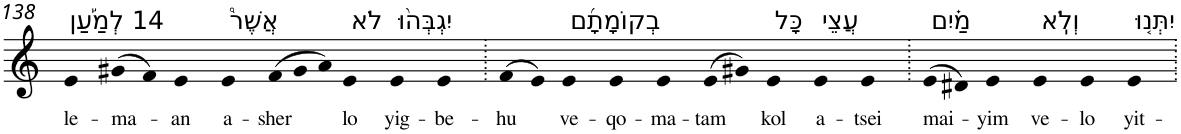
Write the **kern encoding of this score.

**kern	**text
*part1	*part1
*staff1	*staff1
*I"Piano	*
*I'Pno	*
!!LO:PB:g=z
*clefG2	*
*k[]	*
=138	=138
!LO:TX:a:t=14 לְמַ֡עַן	!
!	!LO:LY:b
4e	le-
!	!LO:LY:b
(>8g#X	-ma-
8f)	.
!	!LO:LY:b
4e	-an
!LO:TX:a:t=אֲשֶׁר֩	!
!	!LO:LY:b
4e	a-
*Xtuplet	*
!	!LO:LY:b
(>12f	-sher
12g#	.
12a)	.
!LO:TX:a:t=לֹא	!
!	!LO:LY:b
4e	lo
!LO:TX:a:t=יִגְבְּה֨וּ	!
!	!LO:LY:b
4e	yig-
!	!LO:LY:b
4e	-be-
=139.	=139.
!	!LO:LY:b
(>8f	-hu
8e)	.
!LO:TX:a:t=בְקוֹמָתָ֜ם	!
!	!LO:LY:b
4e	ve-
!	!LO:LY:b
4e	-qo-
!	!LO:LY:b
4e	-ma-
!	!LO:LY:b
(>8e	-tam
8g#X)	.
!LO:TX:a:t=כָּל	!
!	!LO:LY:b
4e	kol
!LO:TX:a:t=עֲצֵי	!
!	!LO:LY:b
4e	a-
!	!LO:LY:b
4e	-tsei
=140.	=140.
!LO:TX:a:t=מַ֗יִם	!
!	!LO:LY:b
(>8e	mai-
8d#X)	.
!	!LO:LY:b
4e	-yim
!LO:TX:a:t=וְלֹֽא	!
!	!LO:LY:b
4e	ve-
!	!LO:LY:b
4e	-lo
!LO:TX:a:t=יִתְּנ֤וּ	!
!	!LO:LY:b
4e	yit-
=.	=.
*-	*-
